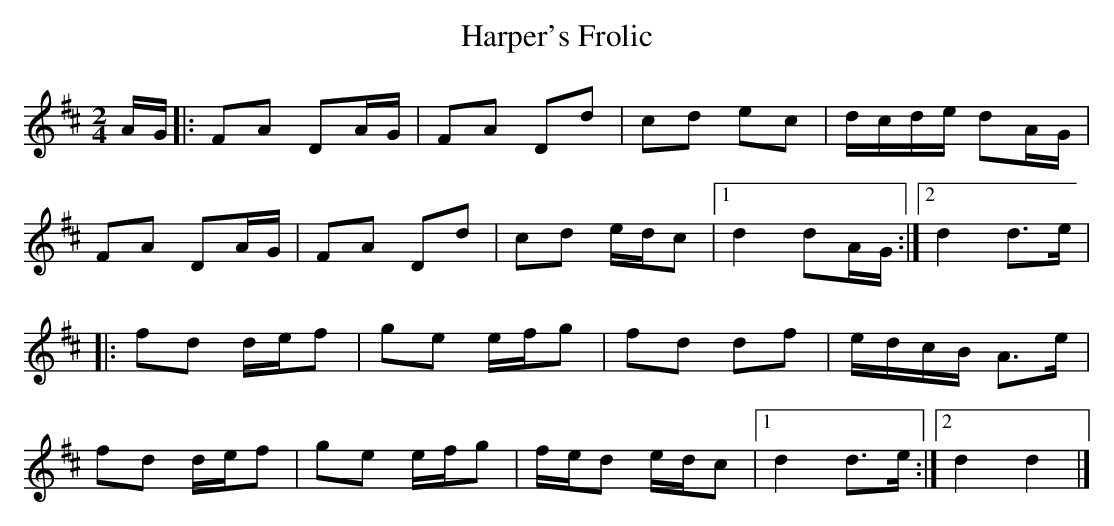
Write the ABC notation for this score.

X:1
T:Harper's Frolic
M:2/4
L:1/8
K:D
A/2G/2|:FA DA/2G/2|FA Dd|cd ec|d/2c/2d/2e/2 dA/2G/2|
FA DA/2G/2|FA Dd|cd e/2d/2c|1 d2 dA/2G/2:|2 d2 d>e|
|:fd d/2e/2f|ge e/2f/2g|fd df|e/2d/2c/2B/2 A3/2e/|
fd d/2e/2f|ge e/2f/2g|f/2e/2d e/2d/2c|1 d2 d3/2e/:|2 d2 d2|]
